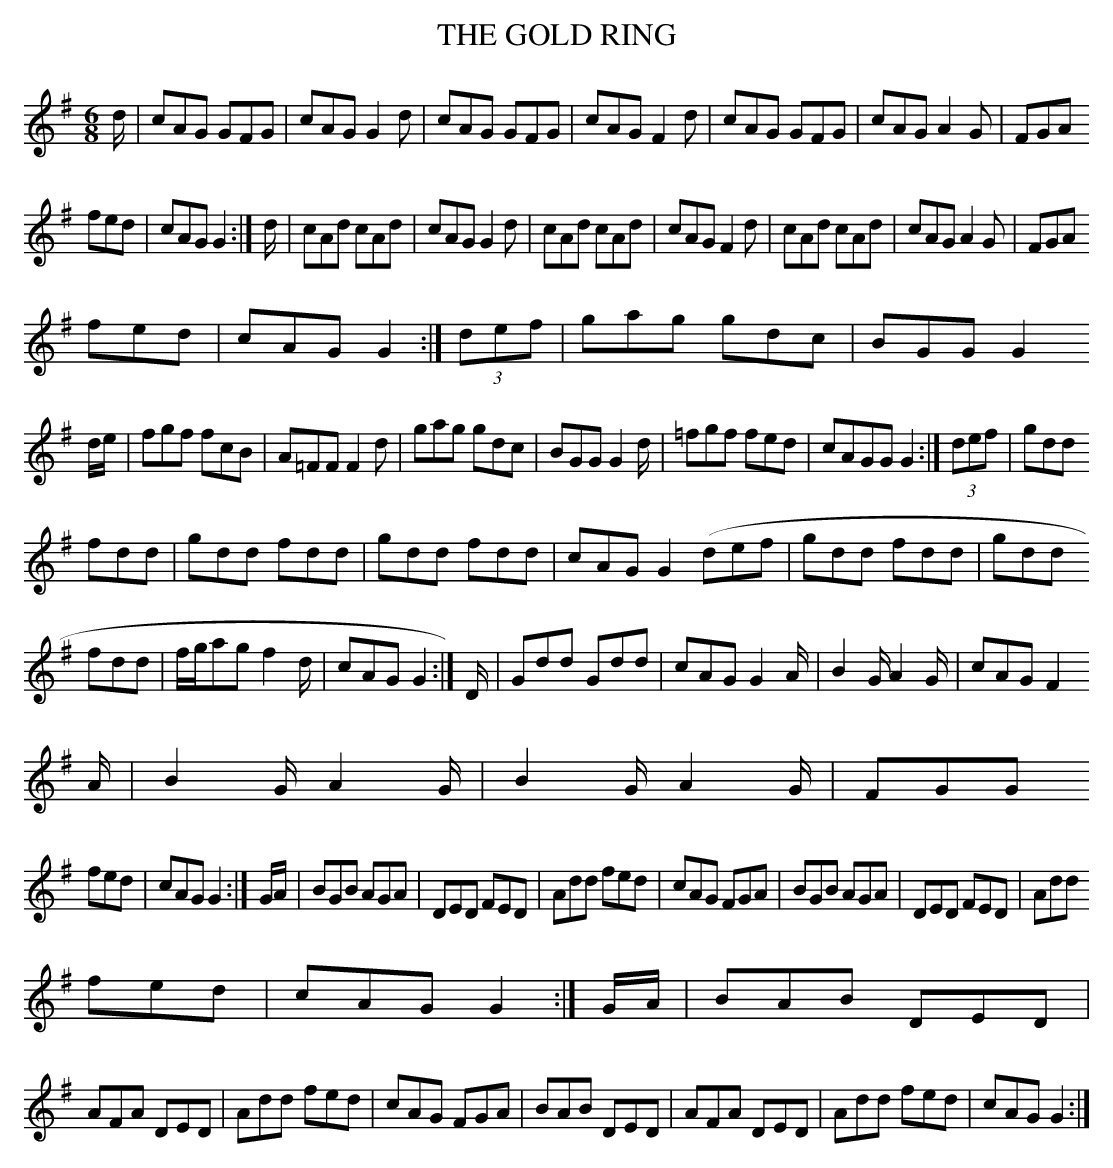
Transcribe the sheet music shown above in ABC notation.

X:1
T:THE GOLD RING
M:6/8
L:1/8
K:G
d/2|cAG GFG|cAG G2 d|cAG GFG|cAG F2 d|cAG GFG|cAG A2 G|FGA
fed|cAG G2:| d/2|cAd cAd|cAG G2 d|cAd cAd|cAG F2 d|cAd cAd|cAG A2 G|FGA
fed|cAG G2:| (3def|gag gdc|BGG G2
d/2e/2|fgf fcB|A=FF F2 d|gag gdc|BGG G2 d/2|=fgf fed| cAGG G2:|(3def|gdd
fdd|gdd fdd|gdd fdd|cAG G2 (def|gdd fdd|gdd
fdd| f/2g/2ag f2 d/2|cAG G2:|D/2|Gdd Gdd|cAG G2 A/2|B2 G/2 A2 G/2|cAG F2
A/2| B2 G/2 A2 G/2|B2 G/2 A2 G/2|FGG
fed|cAG G2:|G/2A/2|BGB AGA|DED FED| Add fed|cAG FGA|BGB AGA|DED FED|Add
fed|cAG G2:|G/2A/2|BAB DED|
AFA DED|Add fed|cAG FGA|BAB DED|AFA DED|Add fed|cAG G2:|
